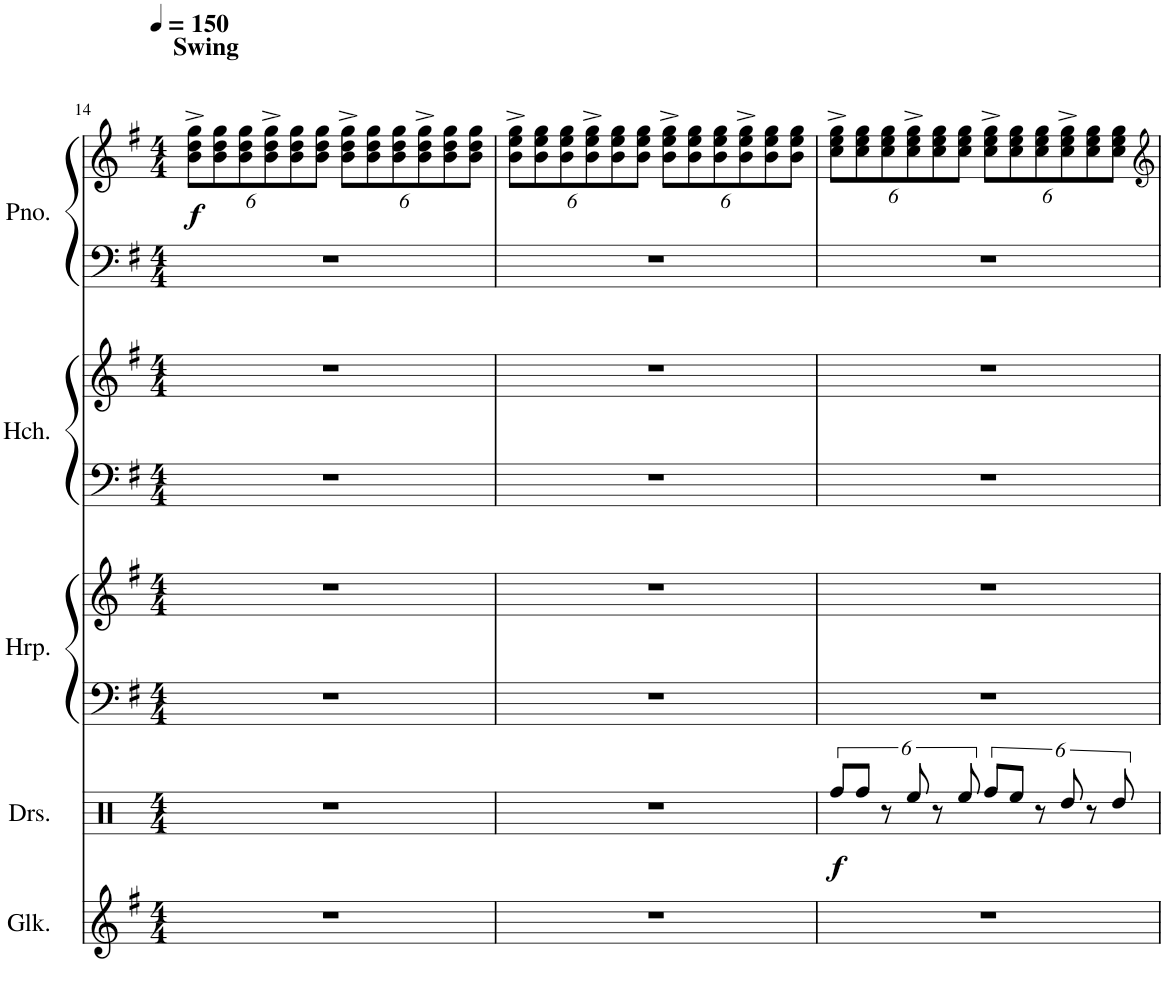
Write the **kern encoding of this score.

**kern	**kern	**dynam	**kern	**kern	**kern	**kern	**kern	**kern	**dynam
*part5	*part4	*part4	*part3	*part3	*part2	*part2	*part1	*part1	*part1
*staff8	*staff7	*staff7	*staff6	*staff5	*staff4	*staff3	*staff2	*staff1	*staff1/2
*I"Glockenspiel	*I"Drumset	*	*I"Harp	*	*I"Harpsichord	*	*I"Piano	*	*
*I'Glk.	*I'Drs.	*	*I'Hrp.	*	*I'Hch.	*	*I'Pno.	*	*
!!LO:PB:g=z
*clefG2	*clefX	*	*clefF4	*clefG2	*clefF4	*clefG2	*clefF4	*clefG2	*
*Trd-14c-24	*	*	*	*	*	*	*	*	*
*k[f#]	*k[]	*	*k[f#]	*k[f#]	*k[f#]	*k[f#]	*k[f#]	*k[f#]	*
*M4/4	*M4/4	*	*M4/4	*M4/4	*M4/4	*M4/4	*M4/4	*M4/4	*
*MM150	*MM150	*	*MM150	*MM150	*MM150	*MM150	*MM150	*MM150	*
*	*	*	*	*	*	*	*	*Xbrackettup	*
=14	=14	=14	=14	=14	=14	=14	=14	=14	=14
!	!	!	!	!	!	!	!	!LO:TX:a:B:t=Swing	!
!	!	!	!	!	!	!	!	!	!LO:DY:b
1r	1r	.	1r	1r	1r	1r	1r	12b\^ 12dd\^ 12gg\^L	f
.	.	.	.	.	.	.	.	12b\ 12dd\ 12gg\	.
.	.	.	.	.	.	.	.	12b\ 12dd\ 12gg\	.
.	.	.	.	.	.	.	.	12b\^ 12dd\^ 12gg\^	.
.	.	.	.	.	.	.	.	12b\ 12dd\ 12gg\	.
.	.	.	.	.	.	.	.	12b\ 12dd\ 12gg\J	.
.	.	.	.	.	.	.	.	12b\^ 12dd\^ 12gg\^L	.
.	.	.	.	.	.	.	.	12b\ 12dd\ 12gg\	.
.	.	.	.	.	.	.	.	12b\ 12dd\ 12gg\	.
.	.	.	.	.	.	.	.	12b\^ 12dd\^ 12gg\^	.
.	.	.	.	.	.	.	.	12b\ 12dd\ 12gg\	.
.	.	.	.	.	.	.	.	12b\ 12dd\ 12gg\J	.
=15	=15	=15	=15	=15	=15	=15	=15	=15	=15
1r	1r	.	1r	1r	1r	1r	1r	12b\^ 12ee\^ 12gg\^L	.
.	.	.	.	.	.	.	.	12b\ 12ee\ 12gg\	.
.	.	.	.	.	.	.	.	12b\ 12ee\ 12gg\	.
.	.	.	.	.	.	.	.	12b\^ 12ee\^ 12gg\^	.
.	.	.	.	.	.	.	.	12b\ 12ee\ 12gg\	.
.	.	.	.	.	.	.	.	12b\ 12ee\ 12gg\J	.
.	.	.	.	.	.	.	.	12b\^ 12ee\^ 12gg\^L	.
.	.	.	.	.	.	.	.	12b\ 12ee\ 12gg\	.
.	.	.	.	.	.	.	.	12b\ 12ee\ 12gg\	.
.	.	.	.	.	.	.	.	12b\^ 12ee\^ 12gg\^	.
.	.	.	.	.	.	.	.	12b\ 12ee\ 12gg\	.
.	.	.	.	.	.	.	.	12b\ 12ee\ 12gg\J	.
=16	=16	=16	=16	=16	=16	=16	=16	=16	=16
!	!	!LO:DY:b	!	!	!	!	!	!	!
1r	12Rff/L	f	1r	1r	1r	1r	1r	12cc\^ 12ee\^ 12gg\^L	.
.	12Rff/J	.	.	.	.	.	.	12cc\ 12ee\ 12gg\	.
.	12r	.	.	.	.	.	.	12cc\ 12ee\ 12gg\	.
.	12Ree/	.	.	.	.	.	.	12cc\^ 12ee\^ 12gg\^	.
.	12r	.	.	.	.	.	.	12cc\ 12ee\ 12gg\	.
.	12Ree/	.	.	.	.	.	.	12cc\ 12ee\ 12gg\J	.
.	12Rff/L	.	.	.	.	.	.	12cc\^ 12ee\^ 12gg\^L	.
.	12Ree/J	.	.	.	.	.	.	12cc\ 12ee\ 12gg\	.
.	12r	.	.	.	.	.	.	12cc\ 12ee\ 12gg\	.
.	12Rdd/	.	.	.	.	.	.	12cc\^ 12ee\^ 12gg\^	.
.	12r	.	.	.	.	.	.	12cc\ 12ee\ 12gg\	.
.	12Rdd/	.	.	.	.	.	.	12cc\ 12ee\ 12gg\J	.
=	=	=	=	=	=	=	=	=	=
*-	*-	*-	*-	*-	*-	*-	*-	*-	*-
